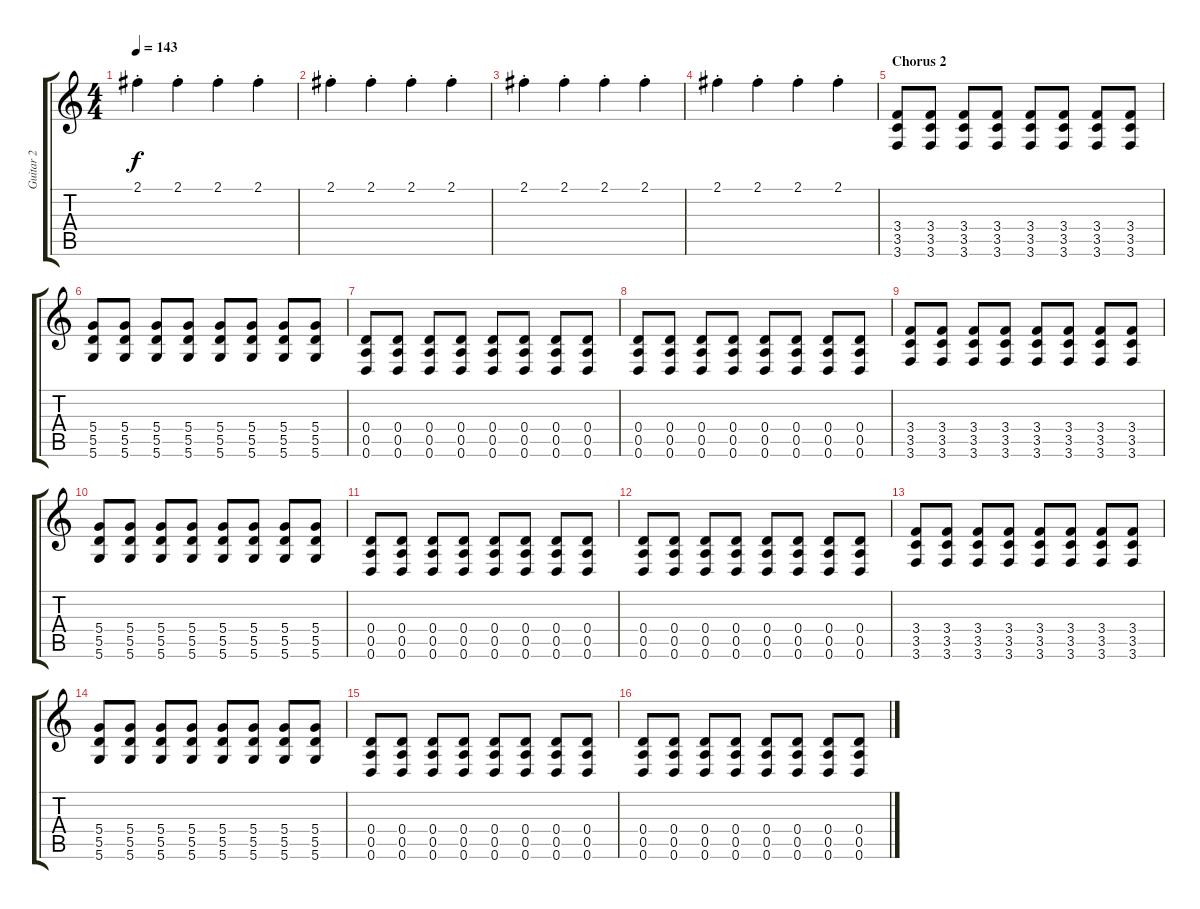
\track ("Guitar 2" "Guitar 2") {instrument distortionguitar}
\staff {score tabs}
\tuning (E4 B3 G3 D3 A2 D2) {hide}
\ts (4 4)
\tempo 143
\clef g2
\ks c
2.1{st}.4{dy f volume 10 instrument electricguitarjazz} 2.1{st}.4 2.1{st}.4 2.1{st}.4 |
2.1{st}.4{instrument electricguitarjazz} 2.1{st}.4 2.1{st}.4 2.1{st}.4 |
2.1{st}.4{instrument electricguitarjazz} 2.1{st}.4 2.1{st}.4 2.1{st}.4 |
2.1{st}.4{instrument electricguitarjazz} 2.1{st}.4 2.1{st}.4 2.1{st}.4 |
\section ("" "Chorus 2")
(3.4 3.5 3.6).8{volume 13 instrument distortionguitar} (3.4 3.5 3.6).8 (3.4 3.5 3.6).8 (3.4 3.5 3.6).8 (3.4 3.5 3.6).8 (3.4 3.5 3.6).8 (3.4 3.5 3.6).8 (3.4 3.5 3.6).8 |
(5.4 5.5 5.6).8 (5.4 5.5 5.6).8 (5.4 5.5 5.6).8 (5.4 5.5 5.6).8 (5.4 5.5 5.6).8 (5.4 5.5 5.6).8 (5.4 5.5 5.6).8 (5.4 5.5 5.6).8 |
(0.4 0.5 0.6).8 (0.4 0.5 0.6).8 (0.4 0.5 0.6).8 (0.4 0.5 0.6).8 (0.4 0.5 0.6).8 (0.4 0.5 0.6).8 (0.4 0.5 0.6).8 (0.4 0.5 0.6).8 |
(0.4 0.5 0.6).8 (0.4 0.5 0.6).8 (0.4 0.5 0.6).8 (0.4 0.5 0.6).8 (0.4 0.5 0.6).8 (0.4 0.5 0.6).8 (0.4 0.5 0.6).8 (0.4 0.5 0.6).8 |
(3.4 3.5 3.6).8 (3.4 3.5 3.6).8 (3.4 3.5 3.6).8 (3.4 3.5 3.6).8 (3.4 3.5 3.6).8 (3.4 3.5 3.6).8 (3.4 3.5 3.6).8 (3.4 3.5 3.6).8 |
(5.4 5.5 5.6).8 (5.4 5.5 5.6).8 (5.4 5.5 5.6).8 (5.4 5.5 5.6).8 (5.4 5.5 5.6).8 (5.4 5.5 5.6).8 (5.4 5.5 5.6).8 (5.4 5.5 5.6).8 |
(0.4 0.5 0.6).8 (0.4 0.5 0.6).8 (0.4 0.5 0.6).8 (0.4 0.5 0.6).8 (0.4 0.5 0.6).8 (0.4 0.5 0.6).8 (0.4 0.5 0.6).8 (0.4 0.5 0.6).8 |
(0.4 0.5 0.6).8 (0.4 0.5 0.6).8 (0.4 0.5 0.6).8 (0.4 0.5 0.6).8 (0.4 0.5 0.6).8 (0.4 0.5 0.6).8 (0.4 0.5 0.6).8 (0.4 0.5 0.6).8 |
(3.4 3.5 3.6).8 (3.4 3.5 3.6).8 (3.4 3.5 3.6).8 (3.4 3.5 3.6).8 (3.4 3.5 3.6).8 (3.4 3.5 3.6).8 (3.4 3.5 3.6).8 (3.4 3.5 3.6).8 |
(5.4 5.5 5.6).8 (5.4 5.5 5.6).8 (5.4 5.5 5.6).8 (5.4 5.5 5.6).8 (5.4 5.5 5.6).8 (5.4 5.5 5.6).8 (5.4 5.5 5.6).8 (5.4 5.5 5.6).8 |
(0.4 0.5 0.6).8 (0.4 0.5 0.6).8 (0.4 0.5 0.6).8 (0.4 0.5 0.6).8 (0.4 0.5 0.6).8 (0.4 0.5 0.6).8 (0.4 0.5 0.6).8 (0.4 0.5 0.6).8 |
(0.4 0.5 0.6).8 (0.4 0.5 0.6).8 (0.4 0.5 0.6).8 (0.4 0.5 0.6).8 (0.4 0.5 0.6).8 (0.4 0.5 0.6).8 (0.4 0.5 0.6).8 (0.4 0.5 0.6).8
